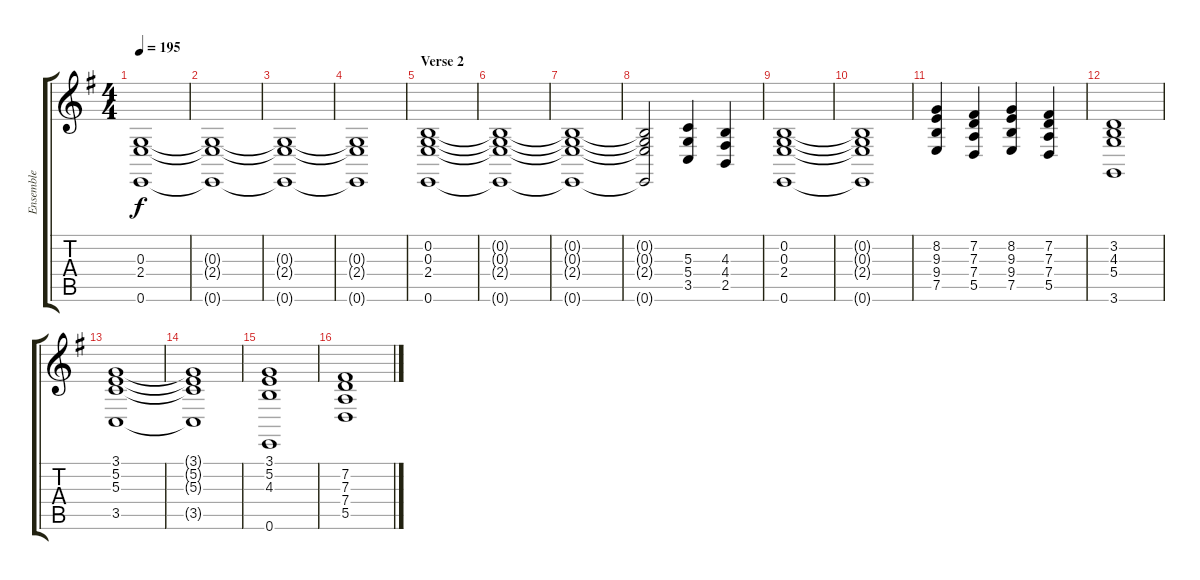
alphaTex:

\track ("Ensemble" "Ensemble") {instrument stringensemble1}
\staff {score tabs}
\tuning (E4 B3 G3 D3 A2 E2) {hide}
\ts (4 4)
\tempo 195
\clef g2
\ks eminor
(0.3 2.4 0.6).1{dy f} |
(0.3{t} 2.4{t} 0.6{t}).1 |
(0.3{t} 2.4{t} 0.6{t}).1 |
(0.3{t} 2.4{t} 0.6{t}).1 |
\section ("" "Verse 2")
(0.2 0.3 2.4 0.6).1 |
(0.2{t} 0.3{t} 2.4{t} 0.6{t}).1 |
(0.2{t} 0.3{t} 2.4{t} 0.6{t}).1 |
(0.2{t} 0.3{t} 2.4{t} 0.6{t}).2 (5.3 5.4 3.5).4 (4.3 4.4 2.5).4 |
(0.2 0.3 2.4 0.6).1 |
(0.2{t} 0.3{t} 2.4{t} 0.6{t}).1 |
(8.2 9.3 9.4 7.5).4 (7.2 7.3 7.4 5.5).4 (8.2 9.3 9.4 7.5).4 (7.2 7.3 7.4 5.5).4 |
(3.2 4.3 5.4 3.6).1 |
(3.1 5.2 5.3 3.5).1 |
(3.1{t} 5.2{t} 5.3{t} 3.5{t}).1 |
(3.1 5.2 4.3 0.6).1 |
(7.2 7.3 7.4 5.5).1
